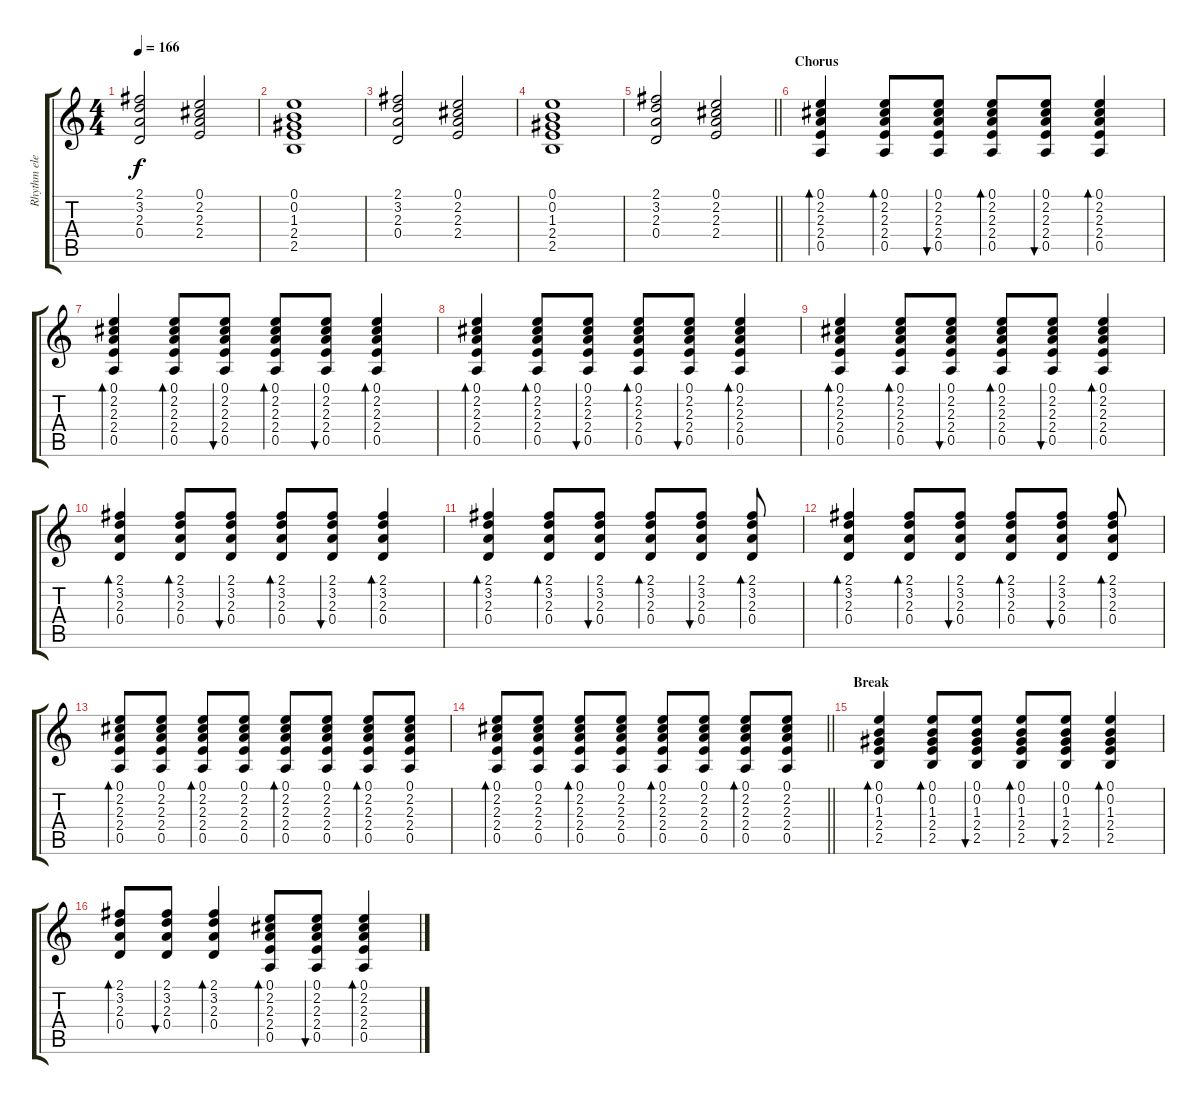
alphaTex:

\track ("Rhythm electric" "Rhythm ele") {instrument overdrivenguitar}
\staff {score tabs}
\tuning (E4 B3 G3 D3 A2 E2) {hide}
\ts (4 4)
\tempo 166
\clef g2
\ks c
(2.1 3.2 2.3 0.4).2{dy f} (0.1 2.2 2.3 2.4).2 |
(0.1 0.2 1.3 2.4 2.5).1 |
(2.1 3.2 2.3 0.4).2 (0.1 2.2 2.3 2.4).2 |
(0.1 0.2 1.3 2.4 2.5).1 |
\barLineRight lightlight
(2.1 3.2 2.3 0.4).2 (0.1 2.2 2.3 2.4).2 |
\section ("" "Chorus")
(0.1 2.2 2.3 2.4 0.5).4{bd 120} (0.1 2.2 2.3 2.4 0.5).8{bd 60} (0.1 2.2 2.3 2.4 0.5).8{bu 60} (0.1 2.2 2.3 2.4 0.5).8{bd 60} (0.1 2.2 2.3 2.4 0.5).8{bu 60} (0.1 2.2 2.3 2.4 0.5).4{bd 120} |
(0.1 2.2 2.3 2.4 0.5).4{bd 120} (0.1 2.2 2.3 2.4 0.5).8{bd 60} (0.1 2.2 2.3 2.4 0.5).8{bu 60} (0.1 2.2 2.3 2.4 0.5).8{bd 60} (0.1 2.2 2.3 2.4 0.5).8{bu 60} (0.1 2.2 2.3 2.4 0.5).4{bd 120} |
(0.1 2.2 2.3 2.4 0.5).4{bd 120} (0.1 2.2 2.3 2.4 0.5).8{bd 60} (0.1 2.2 2.3 2.4 0.5).8{bu 60} (0.1 2.2 2.3 2.4 0.5).8{bd 60} (0.1 2.2 2.3 2.4 0.5).8{bu 60} (0.1 2.2 2.3 2.4 0.5).4{bd 120} |
(0.1 2.2 2.3 2.4 0.5).4{bd 120} (0.1 2.2 2.3 2.4 0.5).8{bd 60} (0.1 2.2 2.3 2.4 0.5).8{bu 60} (0.1 2.2 2.3 2.4 0.5).8{bd 60} (0.1 2.2 2.3 2.4 0.5).8{bu 60} (0.1 2.2 2.3 2.4 0.5).4{bd 120} |
(2.1 3.2 2.3 0.4).4{bd 120} (2.1 3.2 2.3 0.4).8{bd 60} (2.1 3.2 2.3 0.4).8{bu 60} (2.1 3.2 2.3 0.4).8{bd 60} (2.1 3.2 2.3 0.4).8{bu 60} (2.1 3.2 2.3 0.4).4{bd 120} |
(2.1 3.2 2.3 0.4).4{bd 120} (2.1 3.2 2.3 0.4).8{bd 60} (2.1 3.2 2.3 0.4).8{bu 60} (2.1 3.2 2.3 0.4).8{bd 60} (2.1 3.2 2.3 0.4).8{bu 60} (2.1 3.2 2.3 0.4).8{bd 120} |
(2.1 3.2 2.3 0.4).4{bd 120} (2.1 3.2 2.3 0.4).8{bd 60} (2.1 3.2 2.3 0.4).8{bu 60} (2.1 3.2 2.3 0.4).8{bd 60} (2.1 3.2 2.3 0.4).8{bu 60} (2.1 3.2 2.3 0.4).8{bd 120} |
(0.1 2.2 2.3 2.4 0.5).8{bd 60} (0.1 2.2 2.3 2.4 0.5).8 (0.1 2.2 2.3 2.4 0.5).8{bd 60} (0.1 2.2 2.3 2.4 0.5).8 (0.1 2.2 2.3 2.4 0.5).8{bd 60} (0.1 2.2 2.3 2.4 0.5).8 (0.1 2.2 2.3 2.4 0.5).8{bd 60} (0.1 2.2 2.3 2.4 0.5).8 |
\barLineRight lightlight
(0.1 2.2 2.3 2.4 0.5).8{bd 60} (0.1 2.2 2.3 2.4 0.5).8 (0.1 2.2 2.3 2.4 0.5).8{bd 60} (0.1 2.2 2.3 2.4 0.5).8 (0.1 2.2 2.3 2.4 0.5).8{bd 60} (0.1 2.2 2.3 2.4 0.5).8 (0.1 2.2 2.3 2.4 0.5).8{bd 60} (0.1 2.2 2.3 2.4 0.5).8 |
\section ("" "Break")
(0.1 0.2 1.3 2.4 2.5).4{bd 120} (0.1 0.2 1.3 2.4 2.5).8{bd 60} (0.1 0.2 1.3 2.4 2.5).8{bu 60} (0.1 0.2 1.3 2.4 2.5).8{bd 60} (0.1 0.2 1.3 2.4 2.5).8{bu 60} (0.1 0.2 1.3 2.4 2.5).4{bd 120} |
(2.1 3.2 2.3 0.4).8{bd 120} (2.1 3.2 2.3 0.4).8{bu 60} (2.1 3.2 2.3 0.4).4{bd 60} (0.1 2.2 2.3 2.4 0.5).8{bd 120} (0.1 2.2 2.3 2.4 0.5).8{bu 60} (0.1 2.2 2.3 2.4 0.5).4{bd 60}
